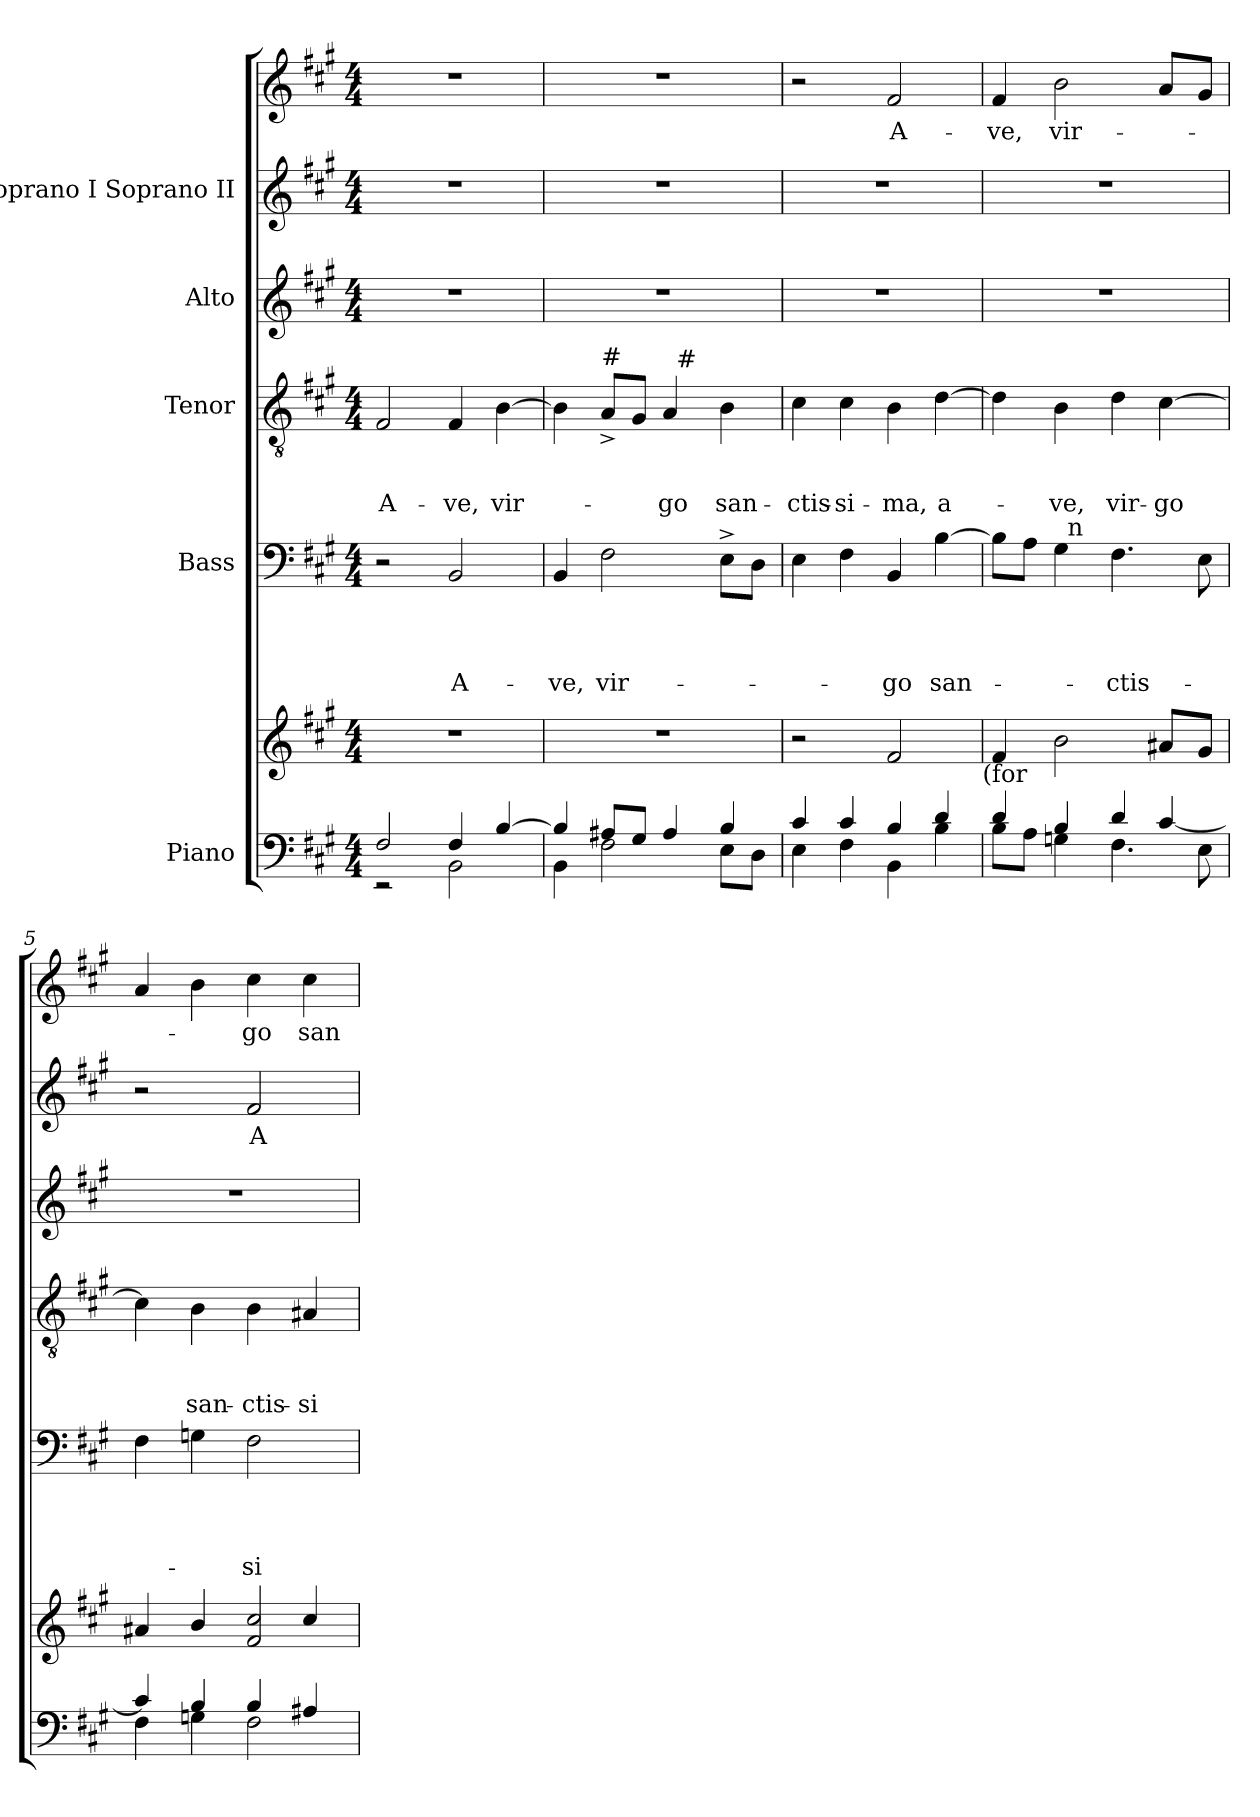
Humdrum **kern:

**kern	**kern	**kern	**text	**text	**text	**text	**kern	**text	**text	**text	**kern	**kern	**text	**kern	**text
*part5	*part5	*part4	*part4	*part4	*part4	*part4	*part3	*part3	*part3	*part3	*part2	*part1	*part1	*part1	*part1
*staff7	*staff6	*staff5	*staff5	*staff5	*staff5	*staff5	*staff4	*staff4	*staff4	*staff4	*staff3	*staff2	*staff2	*staff1	*staff1
*I"Piano	*	*I"Bass	*	*	*	*	*I"Tenor	*	*	*	*I"Alto	*I"Soprano I Soprano II	*	*	*
*clefF4	*clefG2	*clefF4	*	*	*	*	*clefGv2	*	*	*	*clefG2	*clefG2	*	*clefG2	*
*k[f#c#g#]	*k[f#c#g#]	*k[f#c#g#]	*	*	*	*	*k[f#c#g#]	*	*	*	*k[f#c#g#]	*k[f#c#g#]	*	*k[f#c#g#]	*
*A:	*A:	*A:	*	*	*	*	*A:	*	*	*	*A:	*A:	*	*A:	*
*M4/4	*M4/4	*M4/4	*	*	*	*	*M4/4	*	*	*	*M4/4	*M4/4	*	*M4/4	*
=1	=1	=1	=1	=1	=1	=1	=1	=1	=1	=1	=1	=1	=1	=1	=1
*^	*	*	*	*	*	*	*	*	*	*	*	*	*	*	*
!	!	!	!	!	!	!	!	!	!	!	!LO:LY:b	!	!	!	!	!
2F#/	2rEE	1r	2r	.	.	.	.	2F#/	.	.	A-	1r	1r	.	1r	.
!	!	!	!	!	!	!	!LO:LY:b	!	!	!	!LO:LY:b	!	!	!	!	!
4F#/	2BB\	.	2BB/	.	.	.	A-	4F#/	.	.	-ve,	.	.	.	.	.
!	!	!	!	!	!	!	!	!	!	!	!LO:LY:b	!	!	!	!	!
[>4B/	.	.	.	.	.	.	.	[>4B\	.	.	vir-	.	.	.	.	.
=2	=2	=2	=2	=2	=2	=2	=2	=2	=2	=2	=2	=2	=2	=2	=2	=2
!	!	!	!	!	!	!	!LO:LY:b	!	!	!	!	!	!	!	!	!
*	*	*	*	*	*	*	*	*^	*	*	*	*	*	*	*	*
4B/]	4BB\	1r	4BB/	.	.	.	-ve,	4B\]	2ryy	.	.	.	1r	1r	.	1r	.
!	!	!	!	!	!	!	!	!LO:TX:a:t=#	!	!	!	!	!	!	!	!	!
!	!	!	!	!	!	!	!LO:LY:b	!	!	!	!	!	!	!	!	!	!
8A#X/L	2F#\	.	2F#\	.	.	.	vir-	8A^</L	.	.	.	.	.	.	.	.	.
8G#/J	.	.	.	.	.	.	.	8G#/J	.	.	.	.	.	.	.	.	.
!	!	!	!	!	!	!	!	!	!	!	!	!LO:LY:b	!	!	!	!	!
4A#/	.	.	.	.	.	.	.	4A/	32ryy	.	.	-go	.	.	.	.	.
!	!	!	!	!	!	!	!	!	!LO:TX:a:t=#	!	!	!	!	!	!	!	!
.	.	.	.	.	.	.	.	.	4...ryy	.	.	.	.	.	.	.	.
!	!	!	!	!	!	!	!	!	!	!	!	!LO:LY:b	!	!	!	!	!
4B/	8E\L	.	8E^>\L	.	.	.	.	4B\	.	.	.	san-	.	.	.	.	.
.	8D\J	.	8D\J	.	.	.	.	.	.	.	.	.	.	.	.	.	.
=3	=3	=3	=3	=3	=3	=3	=3	=3	=3	=3	=3	=3	=3	=3	=3	=3	=3
!	!	!	!	!	!	!	!	!	!	!	!	!LO:LY:b	!	!	!	!	!
*	*	*	*	*	*	*	*	*v	*v	*	*	*	*	*	*	*	*
4c#/	4E\	2r	4E\	.	.	.	.	4c#\	.	.	-ctis-	1r	1r	.	2r	.
!	!	!	!	!	!	!	!	!	!	!	!LO:LY:b	!	!	!	!	!
4c#/	4F#\	.	4F#\	.	.	.	.	4c#\	.	.	-si-	.	.	.	.	.
!	!	!	!	!	!	!	!LO:LY:b	!	!	!	!LO:LY:b	!	!	!	!	!LO:LY:b
4B/	4BB\	2f#/	4BB/	.	.	.	-go	4B\	.	.	-ma,	.	.	.	2f#/	A-
!	!	!	!	!	!	!	!LO:LY:b	!	!	!	!LO:LY:b	!	!	!	!	!
4d/	4B\	.	[>4B\	.	.	.	san-	[>4d\	.	.	a-	.	.	.	.	.
!	!	!LO:TX:b:t=(for	!	!	!	!	!	!	!	!	!	!	!	!	!	!
=4	=4	=4	=4	=4	=4	=4	=4	=4	=4	=4	=4	=4	=4	=4	=4	=4
!	!	!	!	!	!	!	!	!	!	!	!	!	!	!	!	!LO:LY:b
*	*	*	*^	*	*	*	*	*	*	*	*	*	*	*	*	*
4d/	8B\L	4f#/	8B\L]	4ryy	.	.	.	.	4d\]	.	.	.	1r	1r	.	4f#/	-ve,
.	8A\J	.	8A\J	.	.	.	.	.	.	.	.	.	.	.	.	.	.
!	!	!	!	!	!	!	!	!	!	!	!	!LO:LY:b	!	!	!	!	!LO:LY:b
4Gn\	4B/	2b\	4G#\	32ryy	.	.	.	.	4B\	.	.	-ve,	.	.	.	2b\	vir-
!	!	!	!	!LO:TX:a:t=n	!	!	!	!	!	!	!	!	!	!	!	!	!
.	.	.	.	2ryy	.	.	.	.	.	.	.	.	.	.	.	.	.
!	!	!	!	!	!	!	!	!LO:LY:b	!	!	!	!LO:LY:b	!	!	!	!	!
4.F#\	4d/	.	4.F#\	.	.	.	.	-ctis-	4d\	.	.	vir-	.	.	.	.	.
!	!	!	!	!	!	!	!	!	!	!	!	!LO:LY:b	!	!	!	!	!
.	[>4c#/	8a#X/L	.	.	.	.	.	.	[>4c#\	.	.	-go	.	.	.	8a/L	.
.	.	.	.	8..ryy	.	.	.	.	.	.	.	.	.	.	.	.	.
8E\	.	8g#/J	8E\	.	.	.	.	.	.	.	.	.	.	.	.	8g#/J	.
*	*	*	*v	*v	*	*	*	*	*	*	*	*	*	*	*	*	*
=5	=5	=5	=5	=5	=5	=5	=5	=5	=5	=5	=5	=5	=5	=5	=5	=5
*	*	*^	*	*	*	*	*	*	*	*	*	*	*	*	*	*
4F#\	4c#/]	4a#X/	2.ryy	4F#\	.	.	.	.	4c#\]	.	.	.	1r	2r	.	4a/	.
!	!	!	!	!	!	!	!	!	!	!	!	!LO:LY:b	!	!	!	!	!
4B/	4Gn\	4b/	.	4Gn\	.	.	.	.	4B\	.	.	san-	.	.	.	4b\	.
!	!	!	!	!	!	!	!	!LO:LY:b	!	!	!	!LO:LY:b	!	!	!LO:LY:b	!	!LO:LY:b
2F#\	4B/	2f#/ 2cc#/	.	2F#\	.	.	.	-si-	4B\	.	.	-ctis-	.	2f#/	-A-	4cc#\	-go
!	!	!	!	!	!	!	!	!	!	!	!	!LO:LY:b	!	!	!	!	!LO:LY:b
.	4A#X/	.	4cc#/	.	.	.	.	.	4A#X/	.	.	-si-	.	.	.	4cc#\	san-
*v	*v	*	*	*	*	*	*	*	*	*	*	*	*	*	*	*	*
*	*v	*v	*	*	*	*	*	*	*	*	*	*	*	*	*	*
=	=	=	=	=	=	=	=	=	=	=	=	=	=	=	=
*-	*-	*-	*-	*-	*-	*-	*-	*-	*-	*-	*-	*-	*-	*-	*-
